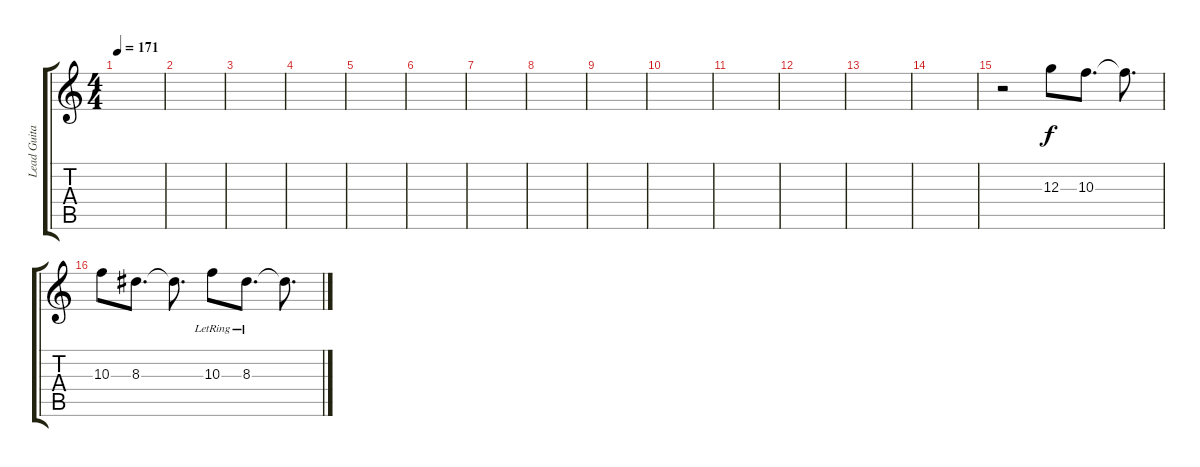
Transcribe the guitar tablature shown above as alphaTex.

\track ("Lead Guitar (Clean)" "Lead Guita") {instrument electricguitarclean}
\staff {score tabs}
\tuning (E4 B3 G3 D3 A2 D2) {hide}
\ts (4 4)
\tempo 171
\clef g2
\ks c
|
|
|
|
|
|
|
|
|
|
|
|
|
|
r.2 12.3.8 10.3.8{d} 10.3{t}.8{d} |
10.3.8 8.3.8{d} 8.3{t}.8{d} 10.3{lr}.8 8.3{lr}.8{d} 8.3{t}.8{d}
